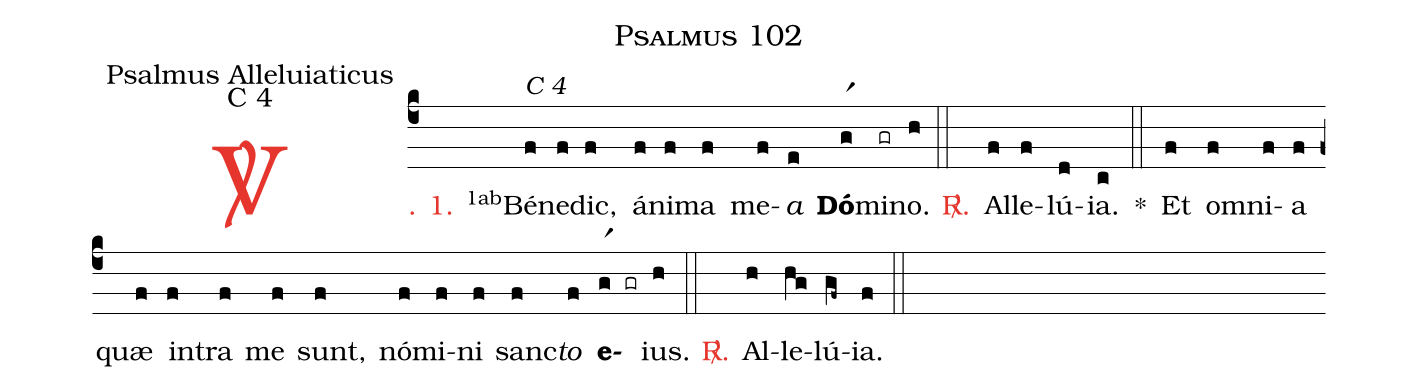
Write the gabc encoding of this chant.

name: Psalmus 102;
office-part: Psalmus Alleluiaticus;
mode: C 4;
%%
(c4)

<c><sp>V/</sp>. 1.</c> <v>\VSup{1ab}</v>Bé(f[alt:C 4])ne(f)dic,(f) á(f)ni(f)ma(f) me(f)<i>a</i>(e)  <b>Dó</b>(gr1)mi(gr)no.(h)

(::)

<nlba><c><sp>R/</sp>.</c>() Al</nlba>(f)le(f)lú(d)ia.(c)

*(::)

Et(f) om(f)ni(f)a(f) quæ(f) in(f)tra(f) me(f) sunt,(f) nó(f)mi(f)ni(f) sanc(f)<i>to</i>(f) <b>e</b>(gr1 gr)ius.(h)

(::)

<nlba><c><sp>R/</sp>.</c>() Al</nlba>(h)le(hg)lú(gf~)ia.(f)

(::)
